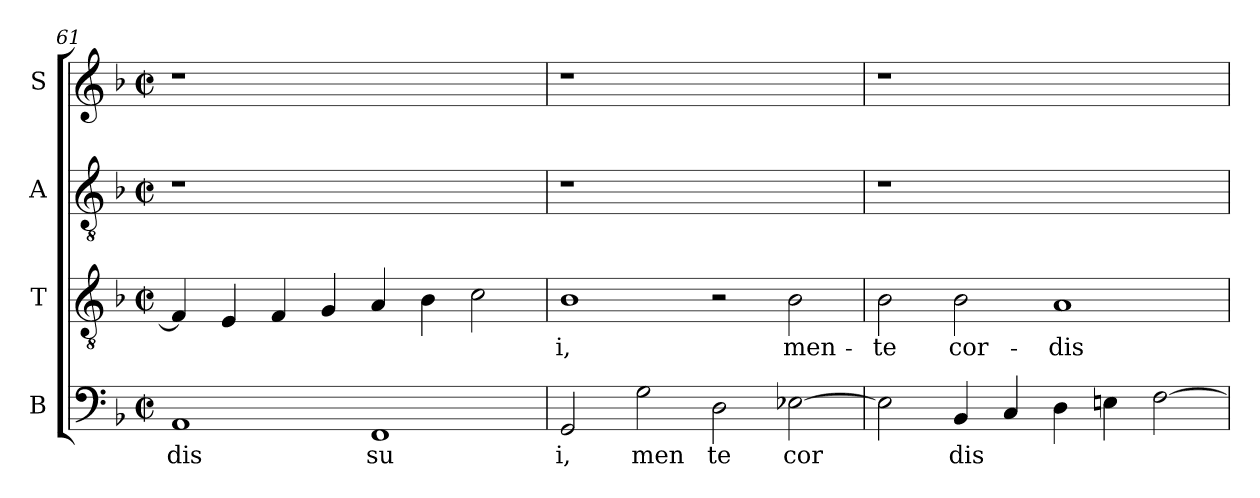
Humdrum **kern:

**kern	**text	**kern	**text	**kern	**kern
*part4	*part4	*part3	*part3	*part2	*part1
*staff4	*staff4	*staff3	*staff3	*staff2	*staff1
*I"B	*	*I"T	*	*I"A	*I"S
*I'B	*	*I'T	*	*I'A	*I'S
!!LO:LB:g=z
*clefF4	*	*clefGv2	*	*clefGv2	*clefG2
*k[b-]	*	*k[b-]	*	*k[b-]	*k[b-]
*F:	*	*F:	*	*F:	*F:
*M2/2	*	*M2/2	*	*M2/2	*M2/2
*met(c|)	*	*met(c|)	*	*met(c|)	*met(c|)
=61	=61	=61	=61	=61	=61
!	!LO:LY:b:cj	!	!LO:LY:b:cj	!	!
1AA	dis	4F/]	.	1r	1r
!	!	!	!LO:LY:b:cj	!	!
.	.	4E/	.	.	.
!	!	!	!LO:LY:b:cj	!	!
.	.	4F/	.	.	.
!	!	!	!LO:LY:b:cj	!	!
.	.	4G/	.	.	.
!	!LO:LY:b:cj	!	!LO:LY:b:cj	!	!
1FF	su	4A/	.	1ryy	1ryy
!	!	!	!LO:LY:b:cj	!	!
.	.	4B-\	.	.	.
!	!	!	!LO:LY:b:cj	!	!
.	.	2c\	.	.	.
=62	=62	=62	=62	=62	=62
!	!LO:LY:b:cj	!	!LO:LY:b:cj	!	!
2GG/	i,	1B-	i,	1r	1r
!	!LO:LY:b:cj	!	!	!	!
2G\	men	.	.	.	.
!	!LO:LY:b:cj	!	!	!	!
2D\	te	2r	.	1ryy	1ryy
!	!LO:LY:b:cj	!	!LO:LY:b:cj	!	!
[>2E-X\	cor	2B-\	men-	.	.
=63	=63	=63	=63	=63	=63
!	!LO:LY:b:cj	!	!LO:LY:b:cj	!	!
2E-\]	.	2B-\	-te	1r	1r
!	!LO:LY:b:cj	!	!LO:LY:b:cj	!	!
4BB-/	dis	2B-\	cor-	.	.
!	!LO:LY:b:cj	!	!	!	!
4C/	.	.	.	.	.
!	!LO:LY:b:cj	!	!LO:LY:b:cj	!	!
4D\	.	1A	-dis	1ryy	1ryy
!	!LO:LY:b:cj	!	!	!	!
4En\	.	.	.	.	.
!	!LO:LY:b:cj	!	!	!	!
[>2F\	.	.	.	.	.
=	=	=	=	=	=
*-	*-	*-	*-	*-	*-
